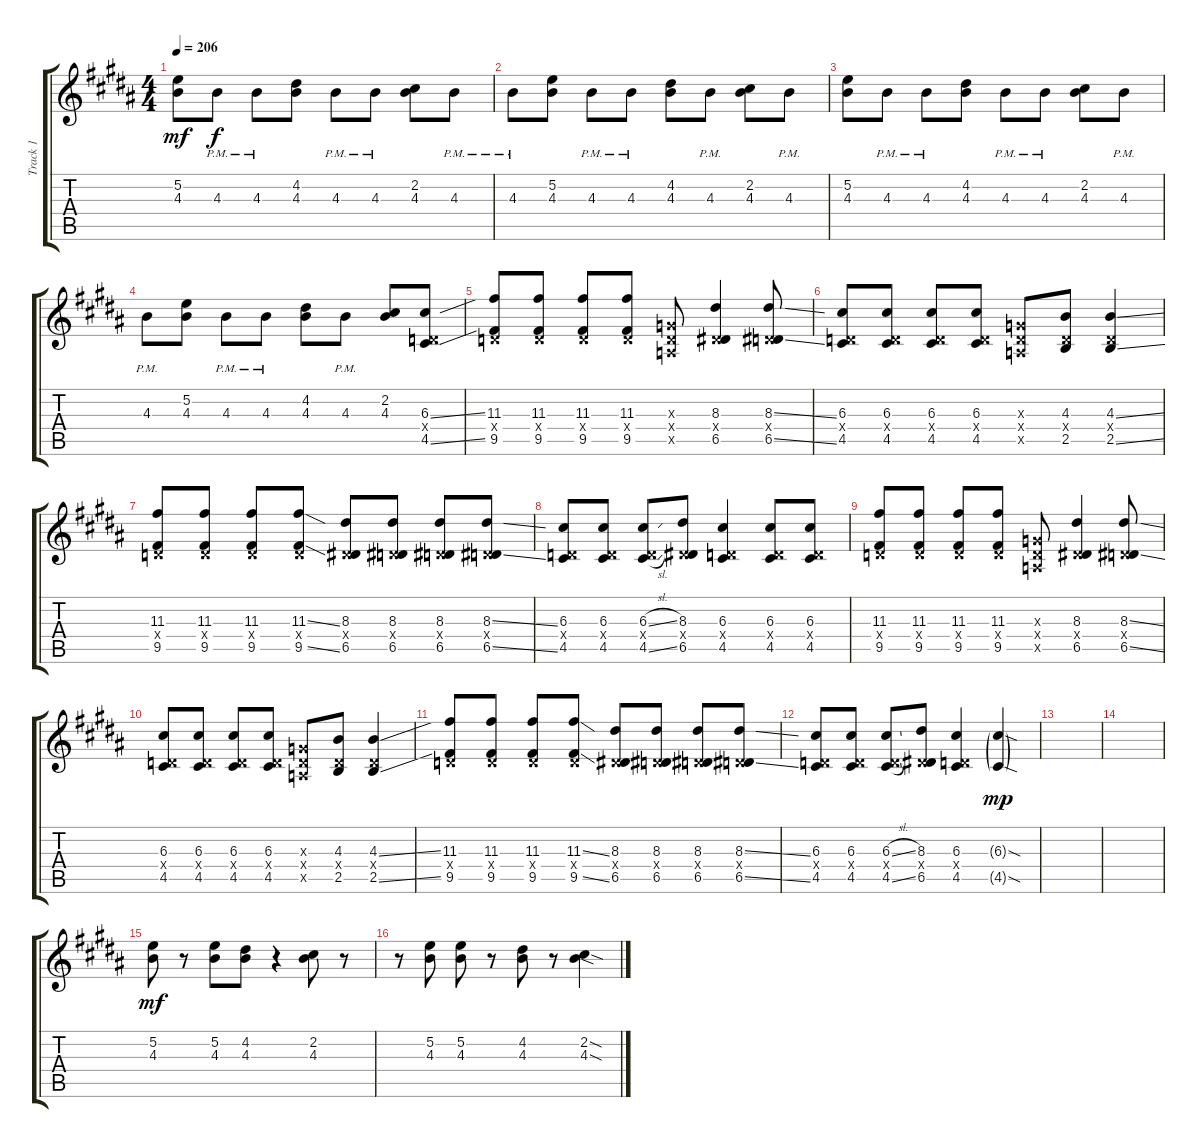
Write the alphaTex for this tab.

\track ("Track 1" "Track 1") {instrument distortionguitar}
\staff {score tabs}
\tuning (E4 B3 G3 D3 A2 E2) {hide}
\ts (4 4)
\tempo 206
\clef g2
\ks b
(5.2 4.3).8{dy mf instrument distortionguitar} 4.3{pm}.8{dy f} 4.3{pm}.8 (4.2 4.3).8 4.3{pm}.8 4.3{pm}.8 (2.2 4.3).8 4.3{pm}.8 |
4.3{pm}.8 (5.2 4.3).8 4.3{pm}.8 4.3{pm}.8 (4.2 4.3).8 4.3{pm}.8 (2.2 4.3).8 4.3{pm}.8 |
(5.2 4.3).8 4.3{pm}.8 4.3{pm}.8 (4.2 4.3).8 4.3{pm}.8 4.3{pm}.8 (2.2 4.3).8 4.3{pm}.8 |
4.3{pm}.8 (5.2 4.3).8 4.3{pm}.8 4.3{pm}.8 (4.2 4.3).8 4.3{pm}.8 (2.2 4.3).8 (6.3{ss} 0.4{x} 4.5{ss}).8 |
(11.3 0.4{x} 9.5).8 (11.3 0.4{x} 9.5).8 (11.3 0.4{x} 9.5).8 (11.3 0.4{x} 9.5).8 (0.3{x} 0.4{x} 0.5{x}).8 (8.3 0.4{x} 6.5).4 (8.3{ss} 0.4{x} 6.5{ss}).8 |
(6.3 0.4{x} 4.5).8 (6.3 0.4{x} 4.5).8 (6.3 0.4{x} 4.5).8 (6.3 0.4{x} 4.5).8 (0.3{x} 0.4{x} 0.5{x}).8 (4.3 0.4{x} 2.5).8 (4.3{ss} 0.4{x} 2.5{ss}).4 |
(11.3 0.4{x} 9.5).8 (11.3 0.4{x} 9.5).8 (11.3 0.4{x} 9.5).8 (11.3{ss} 0.4{x} 9.5{ss}).8 (8.3 0.4{x} 6.5).8 (8.3 0.4{x} 6.5).8 (8.3 0.4{x} 6.5).8 (8.3{ss} 0.4{x} 6.5{ss}).8 |
(6.3 0.4{x} 4.5).8 (6.3 0.4{x} 4.5).8 (6.3{sl} 0.4{x} 4.5{sl}).8 (8.3 0.4{x} 6.5).8 (6.3 0.4{x} 4.5).4 (6.3 0.4{x} 4.5).8 (6.3 0.4{x} 4.5).8 |
(11.3 0.4{x} 9.5).8 (11.3 0.4{x} 9.5).8 (11.3 0.4{x} 9.5).8 (11.3 0.4{x} 9.5).8 (0.3{x} 0.4{x} 0.5{x}).8 (8.3 0.4{x} 6.5).4 (8.3{ss} 0.4{x} 6.5{ss}).8 |
(6.3 0.4{x} 4.5).8 (6.3 0.4{x} 4.5).8 (6.3 0.4{x} 4.5).8 (6.3 0.4{x} 4.5).8 (0.3{x} 0.4{x} 0.5{x}).8 (4.3 0.4{x} 2.5).8 (4.3{ss} 0.4{x} 2.5{ss}).4 |
(11.3 0.4{x} 9.5).8 (11.3 0.4{x} 9.5).8 (11.3 0.4{x} 9.5).8 (11.3{ss} 0.4{x} 9.5{ss}).8 (8.3 0.4{x} 6.5).8 (8.3 0.4{x} 6.5).8 (8.3 0.4{x} 6.5).8 (8.3{ss} 0.4{x} 6.5{ss}).8 |
(6.3 0.4{x} 4.5).8 (6.3 0.4{x} 4.5).8 (6.3{sl} 0.4{x} 4.5{sl}).8 (8.3 0.4{x} 6.5).8 (6.3 0.4{x} 4.5).4 (6.3{sod g} 4.5{sod g}).4{dy mp} |
|
|
(5.2 4.3).8{dy mf} r.8 (5.2 4.3).8 (4.2 4.3).8 r.4 (2.2 4.3).8 r.8 |
r.8 (5.2 4.3).8 (5.2 4.3).8 r.8 (4.2 4.3).8 r.8 (2.2{sod} 4.3{sod}).4
